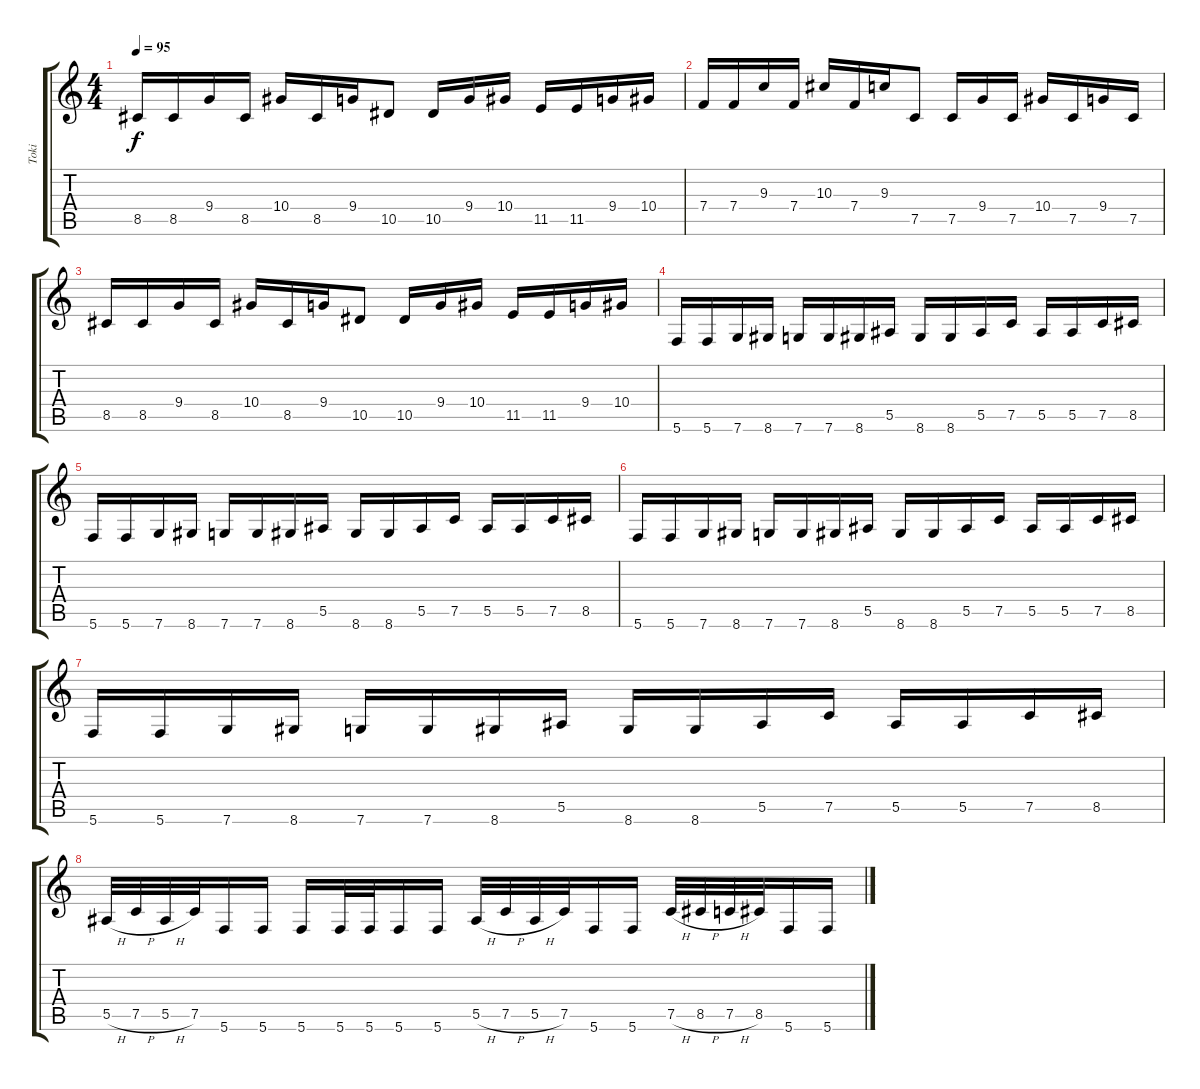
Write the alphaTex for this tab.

\track ("Toki" "Toki") {instrument distortionguitar}
\staff {score tabs}
\tuning (C4 G3 Eb3 Bb2 F2 C2) {hide}
\ts (4 4)
\tempo 95
\clef g2
\ks c
8.5.16{dy f} 8.5.16 9.4.16 8.5.16 10.4.16 8.5.16 9.4.16 10.5.8 10.5.16 9.4.16 10.4.16 11.5.16 11.5.16 9.4.16 10.4.16 |
7.4.16 7.4.16 9.3.16 7.4.16 10.3.16 7.4.16 9.3.16 7.5.8 7.5.16 9.4.16 7.5.16 10.4.16 7.5.16 9.4.16 7.5.16 |
8.5.16 8.5.16 9.4.16 8.5.16 10.4.16 8.5.16 9.4.16 10.5.8 10.5.16 9.4.16 10.4.16 11.5.16 11.5.16 9.4.16 10.4.16 |
5.6.16 5.6.16 7.6.16 8.6.16 7.6.16 7.6.16 8.6.16 5.5.16 8.6.16 8.6.16 5.5.16 7.5.16 5.5.16 5.5.16 7.5.16 8.5.16 |
5.6.16 5.6.16 7.6.16 8.6.16 7.6.16 7.6.16 8.6.16 5.5.16 8.6.16 8.6.16 5.5.16 7.5.16 5.5.16 5.5.16 7.5.16 8.5.16 |
5.6.16 5.6.16 7.6.16 8.6.16 7.6.16 7.6.16 8.6.16 5.5.16 8.6.16 8.6.16 5.5.16 7.5.16 5.5.16 5.5.16 7.5.16 8.5.16 |
5.6.16 5.6.16 7.6.16 8.6.16 7.6.16 7.6.16 8.6.16 5.5.16 8.6.16 8.6.16 5.5.16 7.5.16 5.5.16 5.5.16 7.5.16 8.5.16 |
5.5{h}.32 7.5{h}.32 5.5{h}.32 7.5.32 5.6.16 5.6.16 5.6.16 5.6.32 5.6.32 5.6.16 5.6.16 5.5{h}.32 7.5{h}.32 5.5{h}.32 7.5.32 5.6.16 5.6.16 7.5{h}.32 8.5{h}.32 7.5{h}.32 8.5.32 5.6.16 5.6.16
